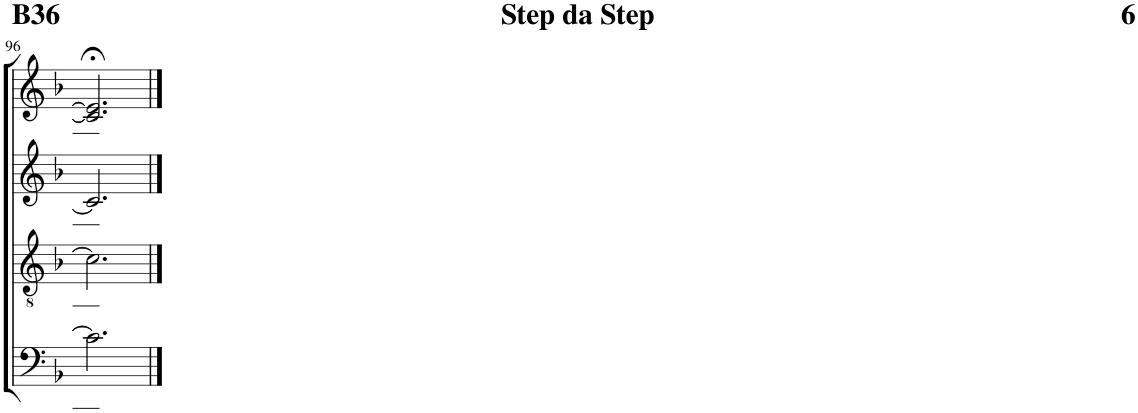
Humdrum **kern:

**kern	**kern	**kern	**kern
*part4	*part3	*part2	*part1
*staff4	*staff3	*staff2	*staff1
*I"Bass	*I"Tenor	*I"Alto	*I"Soprano
!!LO:PB:g=z
*clefF4	*clefGv2	*clefG2	*clefG2
*k[b-]	*k[b-]	*k[b-]	*k[b-]
*M3/4	*M3/4	*M3/4	*M3/4
=96	=96	=96	=96
2.c\]	2.c\]	2.c/]	2.c/];< 2.e/];<
==	==	==	==
*-	*-	*-	*-
